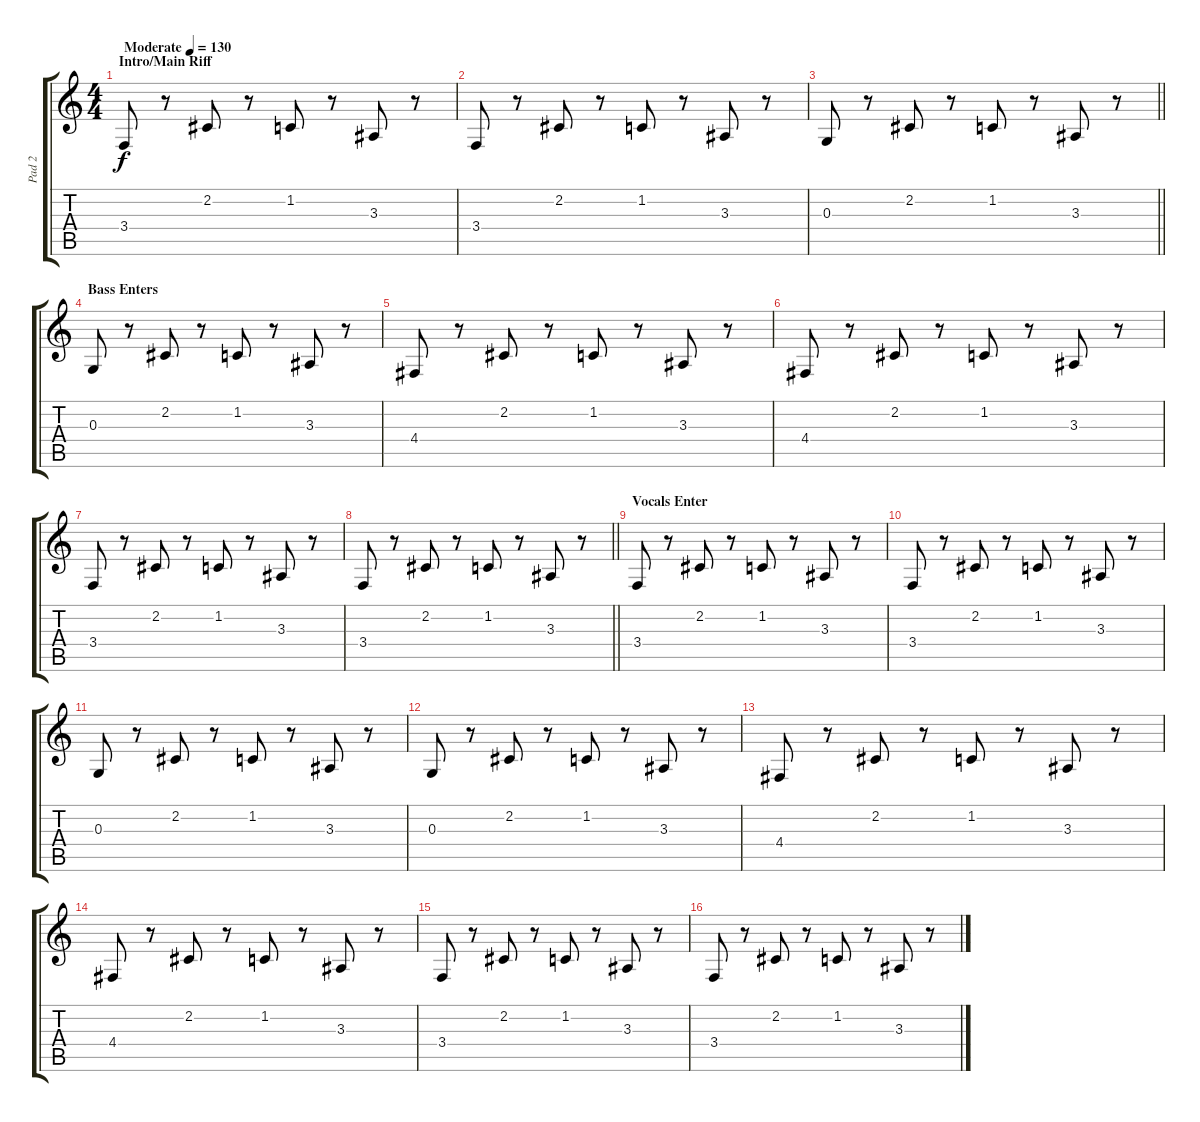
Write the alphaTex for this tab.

\track ("Pad 2" "Pad 2") {instrument pad8sweep}
\staff {score tabs}
\tuning (E4 B3 G3 D3 A2 E2) {hide}
\ts (4 4)
\section ("" "Intro/Main Riff")
\tempo (130 "Moderate")
\clef g2
\ks c
3.4.8{dy f instrument pad8sweep} r.8 2.2.8 r.8 1.2.8 r.8 3.3.8 r.8 |
3.4.8 r.8 2.2.8 r.8 1.2.8 r.8 3.3.8 r.8 |
\barLineRight lightlight
0.3.8 r.8 2.2.8 r.8 1.2.8 r.8 3.3.8 r.8 |
\section ("" "Bass Enters")
0.3.8 r.8 2.2.8 r.8 1.2.8 r.8 3.3.8 r.8 |
4.4.8 r.8 2.2.8 r.8 1.2.8 r.8 3.3.8 r.8 |
4.4.8 r.8 2.2.8 r.8 1.2.8 r.8 3.3.8 r.8 |
3.4.8 r.8 2.2.8 r.8 1.2.8 r.8 3.3.8 r.8 |
\barLineRight lightlight
3.4.8 r.8 2.2.8 r.8 1.2.8 r.8 3.3.8 r.8 |
\section ("" "Vocals Enter")
3.4.8 r.8 2.2.8 r.8 1.2.8 r.8 3.3.8 r.8 |
3.4.8 r.8 2.2.8 r.8 1.2.8 r.8 3.3.8 r.8 |
0.3.8 r.8 2.2.8 r.8 1.2.8 r.8 3.3.8 r.8 |
0.3.8 r.8 2.2.8 r.8 1.2.8 r.8 3.3.8 r.8 |
4.4.8 r.8 2.2.8 r.8 1.2.8 r.8 3.3.8 r.8 |
4.4.8 r.8 2.2.8 r.8 1.2.8 r.8 3.3.8 r.8 |
3.4.8 r.8 2.2.8 r.8 1.2.8 r.8 3.3.8 r.8 |
3.4.8 r.8 2.2.8 r.8 1.2.8 r.8 3.3.8 r.8
